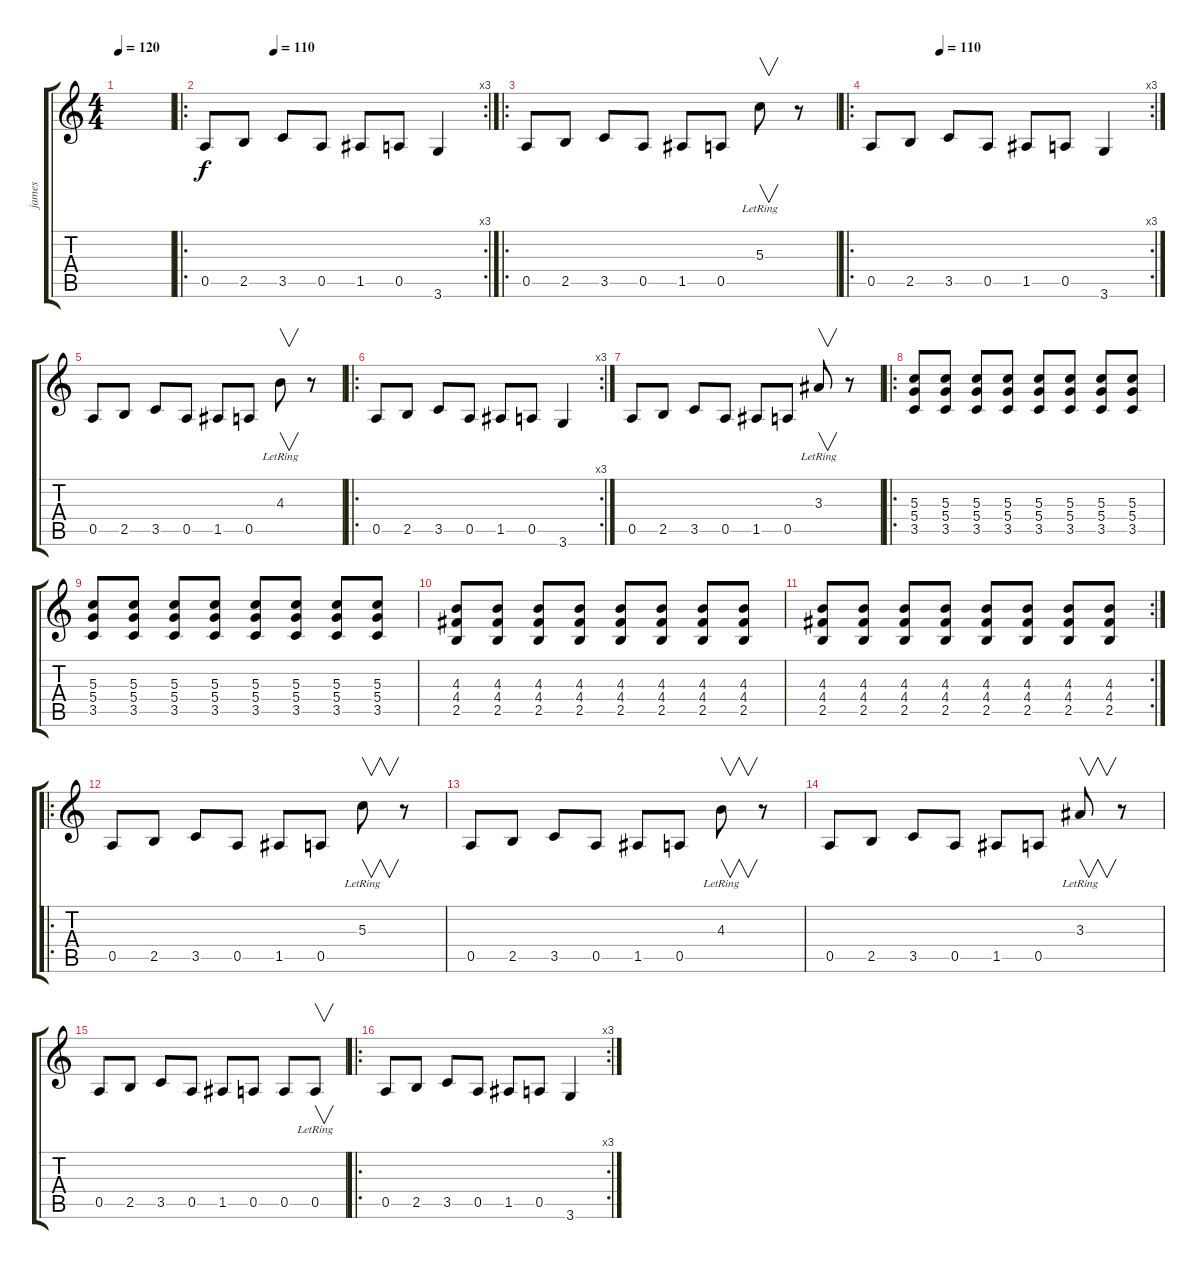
\track ("james" "james") {instrument acousticguitarnylon}
\staff {score tabs}
\tuning (E4 B3 G3 D3 A2 E2) {hide}
\ts (4 4)
\tempo 120
\clef g2
\ks c
|
\ro
\rc 3
\tempo (110 0.25)
0.5.8 2.5.8 3.5.8 0.5.8 1.5.8 0.5.8 3.6.4 |
\ro
0.5.8 2.5.8 3.5.8 0.5.8 1.5.8 0.5.8 5.3{lr}.8{v} r.8 |
\ro
\rc 3
\tempo (110 0.25)
0.5.8 2.5.8 3.5.8 0.5.8 1.5.8 0.5.8 3.6.4 |
0.5.8 2.5.8 3.5.8 0.5.8 1.5.8 0.5.8 4.3{lr}.8{v} r.8 |
\ro
\rc 3
0.5.8 2.5.8 3.5.8 0.5.8 1.5.8 0.5.8 3.6.4 |
0.5.8 2.5.8 3.5.8 0.5.8 1.5.8 0.5.8 3.3{lr}.8{v} r.8 |
\ro
(5.3 5.4 3.5).8{instrument distortionguitar} (5.3 5.4 3.5).8 (5.3 5.4 3.5).8 (5.3 5.4 3.5).8 (5.3 5.4 3.5).8 (5.3 5.4 3.5).8 (5.3 5.4 3.5).8 (5.3 5.4 3.5).8 |
(5.3 5.4 3.5).8 (5.3 5.4 3.5).8 (5.3 5.4 3.5).8 (5.3 5.4 3.5).8 (5.3 5.4 3.5).8 (5.3 5.4 3.5).8 (5.3 5.4 3.5).8 (5.3 5.4 3.5).8 |
(4.3 4.4 2.5).8 (4.3 4.4 2.5).8 (4.3 4.4 2.5).8 (4.3 4.4 2.5).8 (4.3 4.4 2.5).8 (4.3 4.4 2.5).8 (4.3 4.4 2.5).8 (4.3 4.4 2.5).8 |
\rc 2
(4.3 4.4 2.5).8 (4.3 4.4 2.5).8 (4.3 4.4 2.5).8 (4.3 4.4 2.5).8 (4.3 4.4 2.5).8 (4.3 4.4 2.5).8 (4.3 4.4 2.5).8 (4.3 4.4 2.5).8 |
\ro
0.5.8 2.5.8 3.5.8 0.5.8 1.5.8 0.5.8 5.3{lr}.8{v} r.8 |
0.5.8 2.5.8 3.5.8 0.5.8 1.5.8 0.5.8 4.3{lr}.8{v} r.8 |
0.5.8 2.5.8 3.5.8 0.5.8 1.5.8 0.5.8 3.3{lr}.8{v} r.8 |
0.5.8 2.5.8 3.5.8 0.5.8 1.5.8 0.5.8 0.5.8 0.5{lr}.8{v} |
\ro
\rc 3
0.5.8 2.5.8 3.5.8 0.5.8 1.5.8 0.5.8 3.6.4
